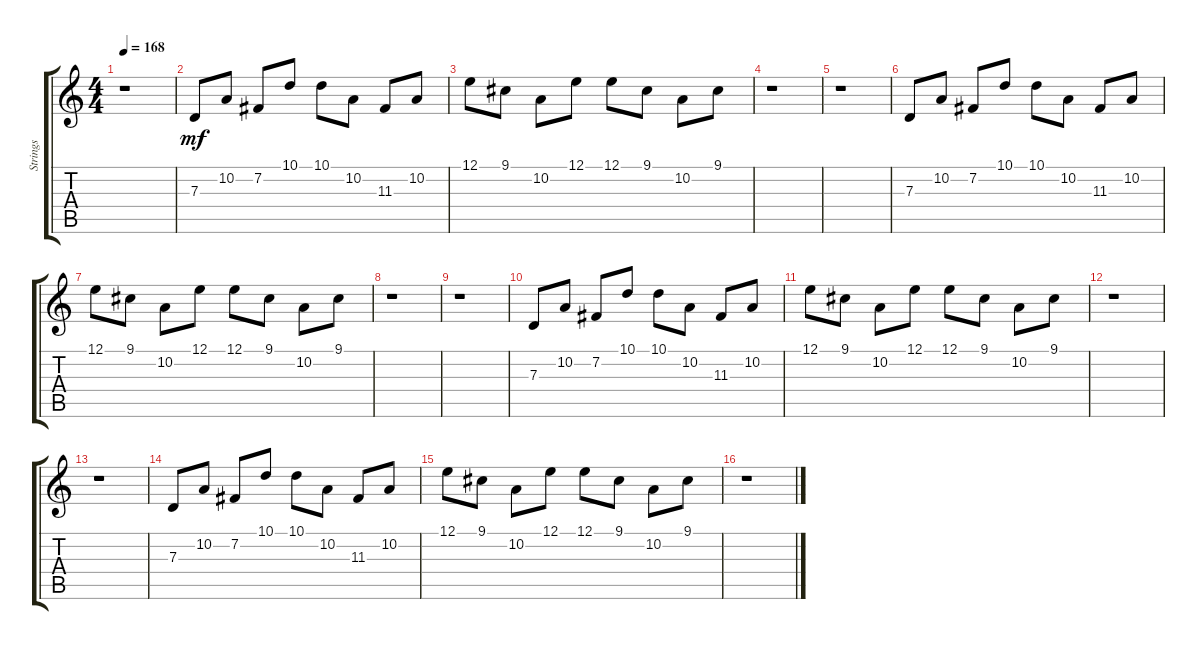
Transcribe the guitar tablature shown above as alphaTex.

\track ("Strings" "Strings") {instrument stringensemble1}
\staff {score tabs}
\tuning (E4 B3 G3 D3 A2 E2) {hide}
\ts (4 4)
\tempo 168
\clef g2
\ks c
r.1{dy mf} |
7.3.8 10.2.8 7.2.8 10.1.8 10.1.8 10.2.8 11.3.8 10.2.8 |
12.1.8 9.1.8 10.2.8 12.1.8 12.1.8 9.1.8 10.2.8 9.1.8 |
r.1 |
r.1 |
7.3.8 10.2.8 7.2.8 10.1.8 10.1.8 10.2.8 11.3.8 10.2.8 |
12.1.8 9.1.8 10.2.8 12.1.8 12.1.8 9.1.8 10.2.8 9.1.8 |
\section ("" "")
r.1 |
r.1 |
7.3.8 10.2.8 7.2.8 10.1.8 10.1.8 10.2.8 11.3.8 10.2.8 |
12.1.8 9.1.8 10.2.8 12.1.8 12.1.8 9.1.8 10.2.8 9.1.8 |
r.1 |
r.1 |
7.3.8 10.2.8 7.2.8 10.1.8 10.1.8 10.2.8 11.3.8 10.2.8 |
12.1.8 9.1.8 10.2.8 12.1.8 12.1.8 9.1.8 10.2.8 9.1.8 |
r.1
